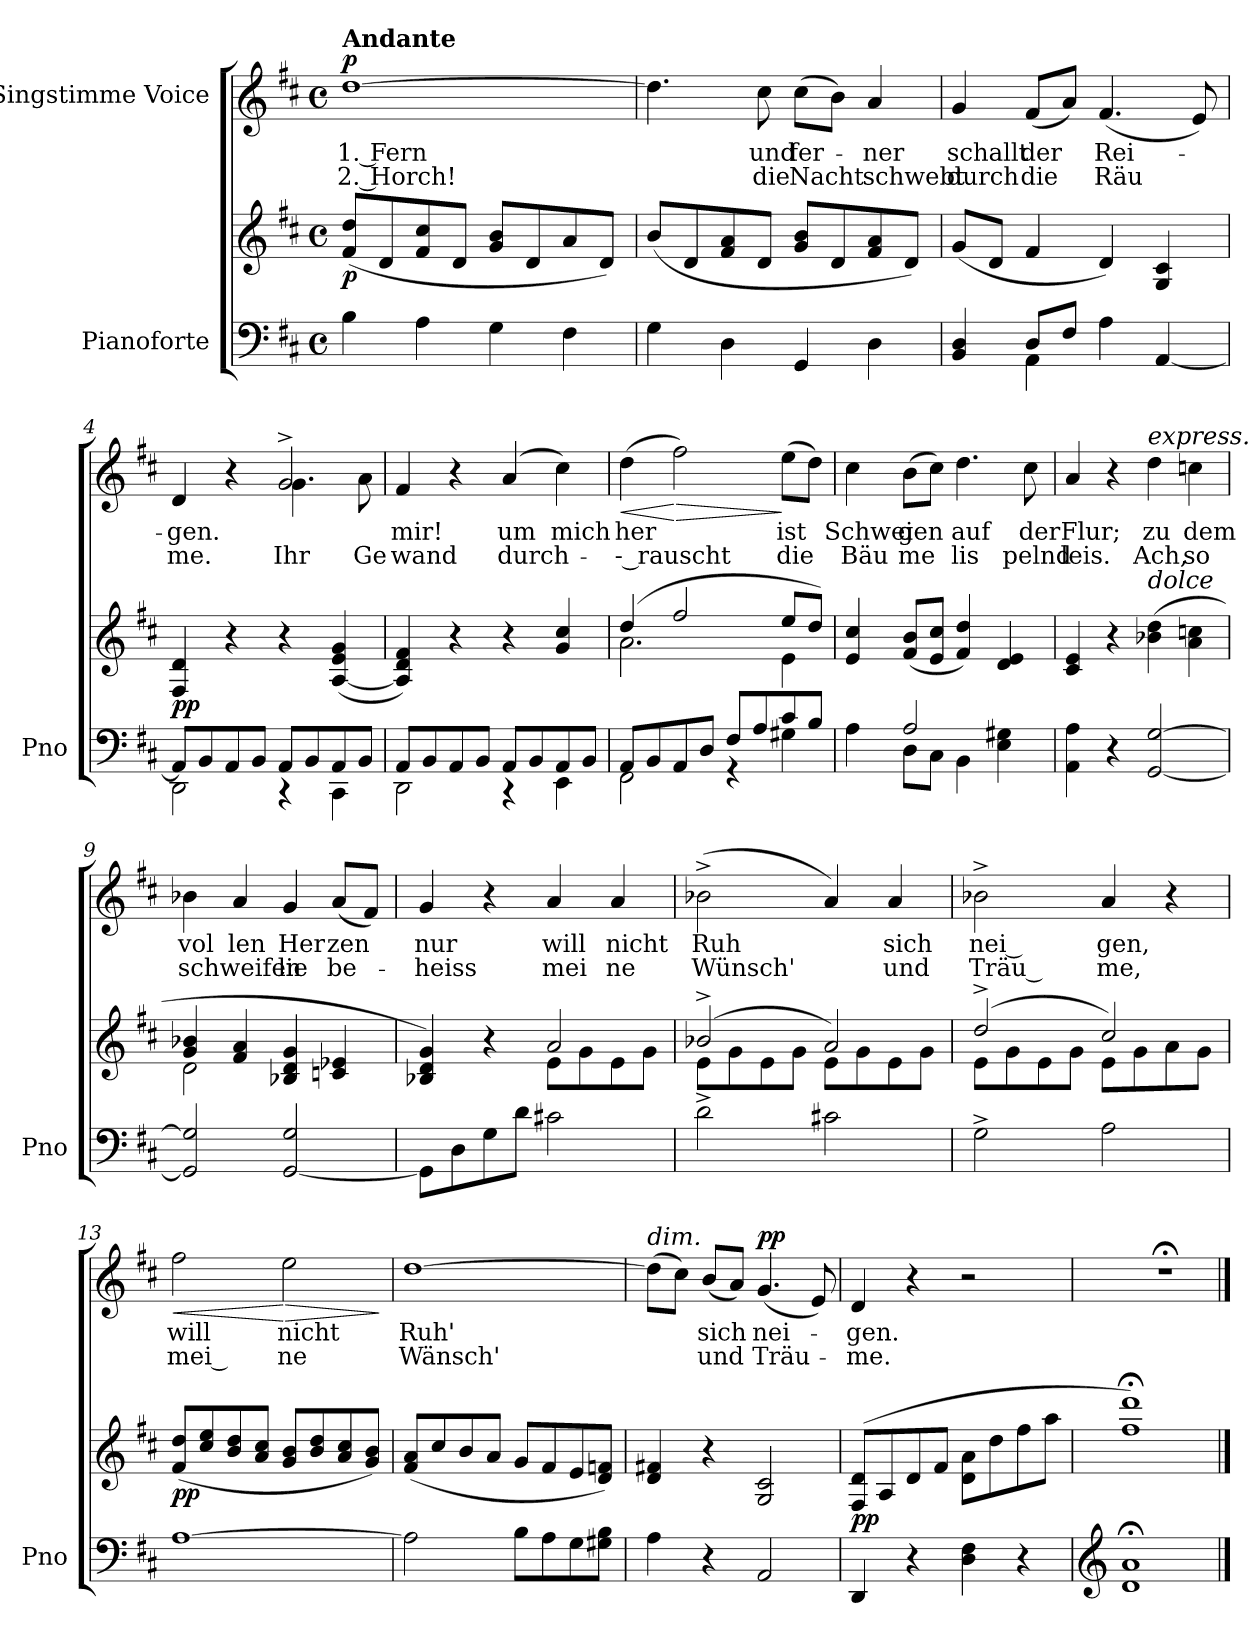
**kern	**kern	**dynam	**kern	**text	**text	**dynam
*part2	*part2	*part2	*part1	*part1	*part1	*part1
*staff3	*staff2	*staff2/3	*staff1	*staff1	*staff1	*staff1
*I"Pianoforte	*	*	*I"Singstimme Voice	*	*	*
*I'Pno	*	*	*	*	*	*
*clefF4	*clefG2	*	*clefG2	*	*	*
*k[f#c#]	*k[f#c#]	*	*k[f#c#]	*	*	*
*M4/4	*M4/4	*	*M4/4	*	*	*
*met(c)	*met(c)	*	*met(c)	*	*	*
=1	=1	=1	=1	=1	=1	=1
!	!	!	!LO:TX:a:B:t=Andante	!	!	!
!	!	!LO:DY:b	!	!	!	!LO:DY:a
4B\	(8f#/ 8dd/L	p	[1dd	1. Fern	2. Horch!	p
.	8d/	.	.	.	.	.
4A\	8f#/ 8cc#/	.	.	.	.	.
.	8d/J	.	.	.	.	.
4G\	8g/ 8b/L	.	.	.	.	.
.	8d/	.	.	.	.	.
4F#\	8a/	.	.	.	.	.
.	8d/J)	.	.	.	.	.
=2	=2	=2	=2	=2	=2	=2
4G\	(8b/L	.	4.dd\]	.	.	.
.	8d/	.	.	.	.	.
4D\	8f#/ 8a/	.	.	.	.	.
.	8d/J	.	8cc#\	und	die	.
4GG/	8g/ 8b/L	.	(8cc#\L	fer-	Nacht	.
.	8d/	.	8b\J)	.	.	.
4D\	8f#/ 8a/	.	4a/	-ner	schwebt	.
.	8d/J)	.	.	.	.	.
=3	=3	=3	=3	=3	=3	=3
*^	*	*	*	*	*	*
4BB/ 4D/	4ryy	(8g/L	.	4g/	schallt	durch	.
.	.	8d/J	.	.	.	.	.
8D/L	4AA\	4f#/	.	(8f#/L	der	die	.
8F#/J	.	.	.	8a/J)	.	.	.
4A\	2ryy	4d/)	.	(4.f#/	Rei-	Räu	.
[4AA/	.	4G/ 4c#/	.	.	.	.	.
.	.	.	.	8e/)	.	.	.
=4	=4	=4	=4	=4	=4	=4	=4
*	*	*	*	*^	*	*	*
!	!	!	!LO:DY:b	!	!	!	!	!
8AA/L]	2DD\	4F#/ 4d/	pp	4d/	2ryy	-gen.	me.	.
8BB/	.	.	.	.	.	.	.	.
8AA/	.	4r	.	4r	.	.	.	.
8BB/J	.	.	.	.	.	.	.	.
8AA/L	4r	4r	.	2g^/	4.g\	.	Ihr	.
8BB/	.	.	.	.	.	.	.	.
8AA/	4CC#\	(>[4A/ 4e/ 4g/	.	.	.	.	.	.
8BB/J	.	.	.	.	8a\	.	Ge	.
*	*	*	*	*v	*v	*	*	*
=5	=5	=5	=5	=5	=5	=5	=5
8AA/L	2DD\	4A/] 4d/ 4f#/)	.	4f#/	mir!	wand	.
8BB/	.	.	.	.	.	.	.
8AA/	.	4r	.	4r	.	.	.
8BB/J	.	.	.	.	.	.	.
8AA/L	4r	4r	.	(<4a/	um	durch-	.
8BB/	.	.	.	.	.	.	.
8AA/	4EE\	4g/ 4cc#/	.	4cc#\)	mich	.	.
8BB/J	.	.	.	.	.	.	.
=6	=6	=6	=6	=6	=6	=6	=6
*	*	*^	*	*	*	*	*
!	!	!	!	!	!	!	!	!LO:HP:b
8AA/L	2FF#\	(4dd/	2.a\	.	(4dd\	her	-- rauscht	<
8BB/	.	.	.	.	.	.	.	.
!	!	!	!	!	!	!	!	!LO:HP:n=1:b
8AA/	.	2ff#/	.	.	2ff#\)	.	.	[ >
8D/J	.	.	.	.	.	.	.	.
8F#/L	4r	.	.	.	.	.	.	.
8A/	.	.	.	.	.	.	.	.
8c#/	4G#X\	8ee/L	4e\	.	(8ee\L	ist	die	]
8B/J	.	8dd/J)	.	.	8dd\J)	.	.	.
*	*	*v	*v	*	*	*	*	*
=7	=7	=7	=7	=7	=7	=7	=7
4A\	4ryy	4e/ 4cc#/	.	4cc#\	Schwei	Bäu	.
2A/	8D\L	(8f#/ 8b/L	.	(8b\L	gen	me	.
.	8C#\J	8e/ 8cc#/J	.	8cc#\J)	.	.	.
.	4BB\	4f#/ 4dd/)	.	4.dd\	auf	lis	.
4E\ 4G#X\	4ryy	4d/ 4e/	.	.	.	.	.
.	.	.	.	8cc#\	der	pelnd	.
*v	*v	*	*	*	*	*	*
=8	=8	=8	=8	=8	=8	=8
4AA\ 4A\	4c#/ 4e/	.	4a/	Flur;	leis.	.
4r	4r	.	4r	.	.	.
!	!	!	!LO:TX:i:t=express.	!	!	!
!	!LO:TX:i:t=dolce	!	!	!	!	!
[2GG/ [2G/	(4b-X\ 4dd\	.	4dd\	zu	Ach,	.
.	4a\ 4ccn\	.	4ccn\	dem	so	.
=9	=9	=9	=9	=9	=9	=9
*	*^	*	*	*	*	*
2GG/] 2G/]	4g/ 4b-X/	2d\	.	4b-X\	vol	schweifen	.
.	4f#/ 4a/	.	.	4a/	len	.	.
[2GG/ 2G/	4B-X/ 4d/ 4g/	2ryy	.	4g/	Her	lie	.
.	4cn/ 4e-X/	.	.	(8a/L	zen	be-	.
.	.	.	.	8f#/J)	.	.	.
=10	=10	=10	=10	=10	=10	=10	=10
8GG\L]	4B-X/ 4d/ 4g/)	2ryy	.	4g/	nur	-heiss	.
8D\	.	.	.	.	.	.	.
8G\	4r	.	.	4r	.	.	.
8d\J	.	.	.	.	.	.	.
2c#X\	2a/	8e\L	.	4a/	will	mei	.
.	.	8g\	.	.	.	.	.
.	.	8e\	.	4a/	nicht	ne	.
.	.	8g\J	.	.	.	.	.
=11	=11	=11	=11	=11	=11	=11	=11
2d^<\	(2b-X^/	8e\L	.	(2b-X^\	Ruh	Wünsch'	.
.	.	8g\	.	.	.	.	.
.	.	8e\	.	.	.	.	.
.	.	8g\J	.	.	.	.	.
2c#X\	2a/)	8e\L	.	4a/)	.	.	.
.	.	8g\	.	.	.	.	.
.	.	8e\	.	4a/	sich	und	.
.	.	8g\J	.	.	.	.	.
=12	=12	=12	=12	=12	=12	=12	=12
2G^<\	(2dd^/	8e\L	.	2b-X^\	nei - -	Träu - -	.
.	.	8g\	.	.	.	.	.
.	.	8e\	.	.	.	.	.
.	.	8g\J	.	.	.	.	.
2A\	2cc#/)	8e\L	.	4a/	gen,	me,	.
.	.	8g\	.	.	.	.	.
.	.	8a\	.	4r	.	.	.
.	.	8g\J	.	.	.	.	.
=13	=13	=13	=13	=13	=13	=13	=13
!	!	!	!LO:DY:b	!	!	!	!LO:HP:b
*	*v	*v	*	*	*	*	*
[1A	(8f#/ 8dd/L	pp	2ff#\	will	mei - -	<
.	8cc#/ 8ee/	.	.	.	.	.
.	8b/ 8dd/	.	.	.	.	.
.	8a/ 8cc#/J	.	.	.	.	.
!	!	!	!	!	!	!LO:HP:n=1:b
.	8g/ 8b/L	.	2ee\	nicht	ne	[ >
.	8b/ 8dd/	.	.	.	.	.
.	8a/ 8cc#/	.	.	.	.	.
.	8g/ 8b/J)	.	.	.	.	.
.	.	.	.	.	.	]
=14	=14	=14	=14	=14	=14	=14
2A\]	(8f#/ 8a/L	.	[1dd	Ruh'	Wänsch'	.
.	8cc#/	.	.	.	.	.
.	8b/	.	.	.	.	.
.	8a/J	.	.	.	.	.
8B\L	8g/L	.	.	.	.	.
8A\	8f#/	.	.	.	.	.
8G\	8e/	.	.	.	.	.
8G#X\ 8B\J	8d/ 8fn/J)	.	.	.	.	.
=15	=15	=15	=15	=15	=15	=15
!	!	!	!LO:TX:i:t=dim.	!	!	!
4A\	4d/ 4f#X/	.	(8dd\L]	.	.	.
.	.	.	8cc#\J)	.	.	.
4r	4r	.	(8b/L	sich	und	.
.	.	.	8a/J)	.	.	.
!	!	!	!	!	!	!LO:DY:a
2AA/	2G/ 2c#/	.	(4.g/	nei-	Träu-	pp
.	.	.	8e/)	.	.	.
=16	=16	=16	=16	=16	=16	=16
!	!	!LO:DY:b	!	!	!	!
4DD/	(8F#/ 8d/L	pp	4d/	-gen.	-me.	.
.	8A/	.	.	.	.	.
4r	8d/	.	4r	.	.	.
.	8f#/J	.	.	.	.	.
4D\ 4F#\	8d\ 8a\L	.	2r	.	.	.
.	8dd\	.	.	.	.	.
4r	8ff#\	.	.	.	.	.
.	8aa\J	.	.	.	.	.
=17	=17	=17	=17	=17	=17	=17
*clefG2	*	*	*	*	*	*
1d;< 1a;<	1ff#;< 1ddd;<)	.	1r;<	.	.	.
==	==	==	==	==	==	==
*-	*-	*-	*-	*-	*-	*-
